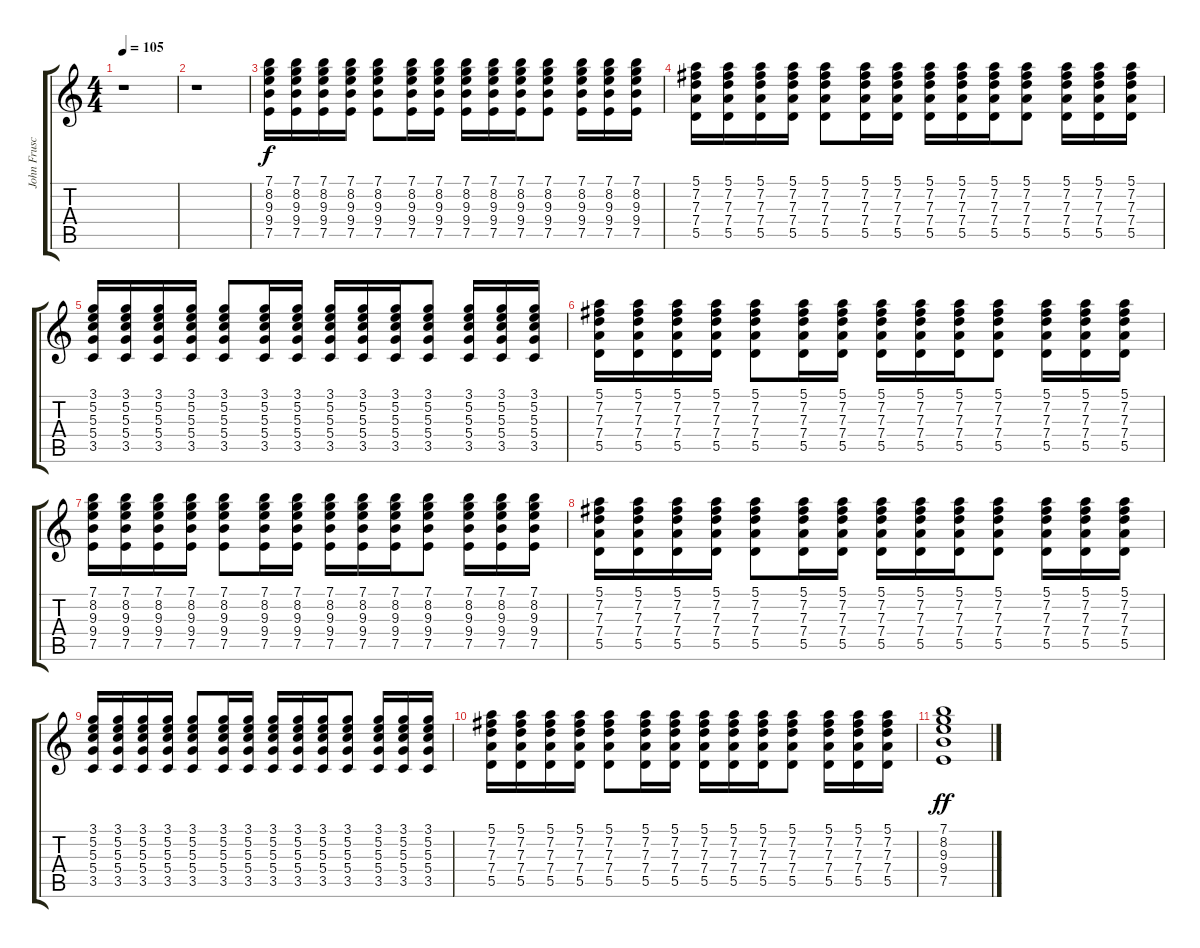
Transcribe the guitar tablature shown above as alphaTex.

\track ("John Frusciante" "John Frusc") {instrument overdrivenguitar}
\staff {score tabs}
\tuning (E4 B3 G3 D3 A2 E2) {hide}
\ts (4 4)
\tempo 105
\clef g2
\ks c
r.1{dy f} |
r.1 |
(7.1 8.2 9.3 9.4 7.5).16 (7.1 8.2 9.3 9.4 7.5).16 (7.1 8.2 9.3 9.4 7.5).16 (7.1 8.2 9.3 9.4 7.5).16 (7.1 8.2 9.3 9.4 7.5).8 (7.1 8.2 9.3 9.4 7.5).16 (7.1 8.2 9.3 9.4 7.5).16 (7.1 8.2 9.3 9.4 7.5).16 (7.1 8.2 9.3 9.4 7.5).16 (7.1 8.2 9.3 9.4 7.5).16 (7.1 8.2 9.3 9.4 7.5).8 (7.1 8.2 9.3 9.4 7.5).16 (7.1 8.2 9.3 9.4 7.5).16 (7.1 8.2 9.3 9.4 7.5).16 |
(5.1 7.2 7.3 7.4 5.5).16 (5.1 7.2 7.3 7.4 5.5).16 (5.1 7.2 7.3 7.4 5.5).16 (5.1 7.2 7.3 7.4 5.5).16 (5.1 7.2 7.3 7.4 5.5).8 (5.1 7.2 7.3 7.4 5.5).16 (5.1 7.2 7.3 7.4 5.5).16 (5.1 7.2 7.3 7.4 5.5).16 (5.1 7.2 7.3 7.4 5.5).16 (5.1 7.2 7.3 7.4 5.5).16 (5.1 7.2 7.3 7.4 5.5).8 (5.1 7.2 7.3 7.4 5.5).16 (5.1 7.2 7.3 7.4 5.5).16 (5.1 7.2 7.3 7.4 5.5).16 |
(3.1 5.2 5.3 5.4 3.5).16 (3.1 5.2 5.3 5.4 3.5).16 (3.1 5.2 5.3 5.4 3.5).16 (3.1 5.2 5.3 5.4 3.5).16 (3.1 5.2 5.3 5.4 3.5).8 (3.1 5.2 5.3 5.4 3.5).16 (3.1 5.2 5.3 5.4 3.5).16 (3.1 5.2 5.3 5.4 3.5).16 (3.1 5.2 5.3 5.4 3.5).16 (3.1 5.2 5.3 5.4 3.5).16 (3.1 5.2 5.3 5.4 3.5).8 (3.1 5.2 5.3 5.4 3.5).16 (3.1 5.2 5.3 5.4 3.5).16 (3.1 5.2 5.3 5.4 3.5).16 |
(5.1 7.2 7.3 7.4 5.5).16 (5.1 7.2 7.3 7.4 5.5).16 (5.1 7.2 7.3 7.4 5.5).16 (5.1 7.2 7.3 7.4 5.5).16 (5.1 7.2 7.3 7.4 5.5).8 (5.1 7.2 7.3 7.4 5.5).16 (5.1 7.2 7.3 7.4 5.5).16 (5.1 7.2 7.3 7.4 5.5).16 (5.1 7.2 7.3 7.4 5.5).16 (5.1 7.2 7.3 7.4 5.5).16 (5.1 7.2 7.3 7.4 5.5).8 (5.1 7.2 7.3 7.4 5.5).16 (5.1 7.2 7.3 7.4 5.5).16 (5.1 7.2 7.3 7.4 5.5).16 |
(7.1 8.2 9.3 9.4 7.5).16 (7.1 8.2 9.3 9.4 7.5).16 (7.1 8.2 9.3 9.4 7.5).16 (7.1 8.2 9.3 9.4 7.5).16 (7.1 8.2 9.3 9.4 7.5).8 (7.1 8.2 9.3 9.4 7.5).16 (7.1 8.2 9.3 9.4 7.5).16 (7.1 8.2 9.3 9.4 7.5).16 (7.1 8.2 9.3 9.4 7.5).16 (7.1 8.2 9.3 9.4 7.5).16 (7.1 8.2 9.3 9.4 7.5).8 (7.1 8.2 9.3 9.4 7.5).16 (7.1 8.2 9.3 9.4 7.5).16 (7.1 8.2 9.3 9.4 7.5).16 |
(5.1 7.2 7.3 7.4 5.5).16 (5.1 7.2 7.3 7.4 5.5).16 (5.1 7.2 7.3 7.4 5.5).16 (5.1 7.2 7.3 7.4 5.5).16 (5.1 7.2 7.3 7.4 5.5).8 (5.1 7.2 7.3 7.4 5.5).16 (5.1 7.2 7.3 7.4 5.5).16 (5.1 7.2 7.3 7.4 5.5).16 (5.1 7.2 7.3 7.4 5.5).16 (5.1 7.2 7.3 7.4 5.5).16 (5.1 7.2 7.3 7.4 5.5).8 (5.1 7.2 7.3 7.4 5.5).16 (5.1 7.2 7.3 7.4 5.5).16 (5.1 7.2 7.3 7.4 5.5).16 |
(3.1 5.2 5.3 5.4 3.5).16 (3.1 5.2 5.3 5.4 3.5).16 (3.1 5.2 5.3 5.4 3.5).16 (3.1 5.2 5.3 5.4 3.5).16 (3.1 5.2 5.3 5.4 3.5).8 (3.1 5.2 5.3 5.4 3.5).16 (3.1 5.2 5.3 5.4 3.5).16 (3.1 5.2 5.3 5.4 3.5).16 (3.1 5.2 5.3 5.4 3.5).16 (3.1 5.2 5.3 5.4 3.5).16 (3.1 5.2 5.3 5.4 3.5).8 (3.1 5.2 5.3 5.4 3.5).16 (3.1 5.2 5.3 5.4 3.5).16 (3.1 5.2 5.3 5.4 3.5).16 |
(5.1 7.2 7.3 7.4 5.5).16 (5.1 7.2 7.3 7.4 5.5).16 (5.1 7.2 7.3 7.4 5.5).16 (5.1 7.2 7.3 7.4 5.5).16 (5.1 7.2 7.3 7.4 5.5).8 (5.1 7.2 7.3 7.4 5.5).16 (5.1 7.2 7.3 7.4 5.5).16 (5.1 7.2 7.3 7.4 5.5).16 (5.1 7.2 7.3 7.4 5.5).16 (5.1 7.2 7.3 7.4 5.5).16 (5.1 7.2 7.3 7.4 5.5).8 (5.1 7.2 7.3 7.4 5.5).16 (5.1 7.2 7.3 7.4 5.5).16 (5.1 7.2 7.3 7.4 5.5).16 |
(7.1 8.2 9.3 9.4 7.5).1{dy ff}
